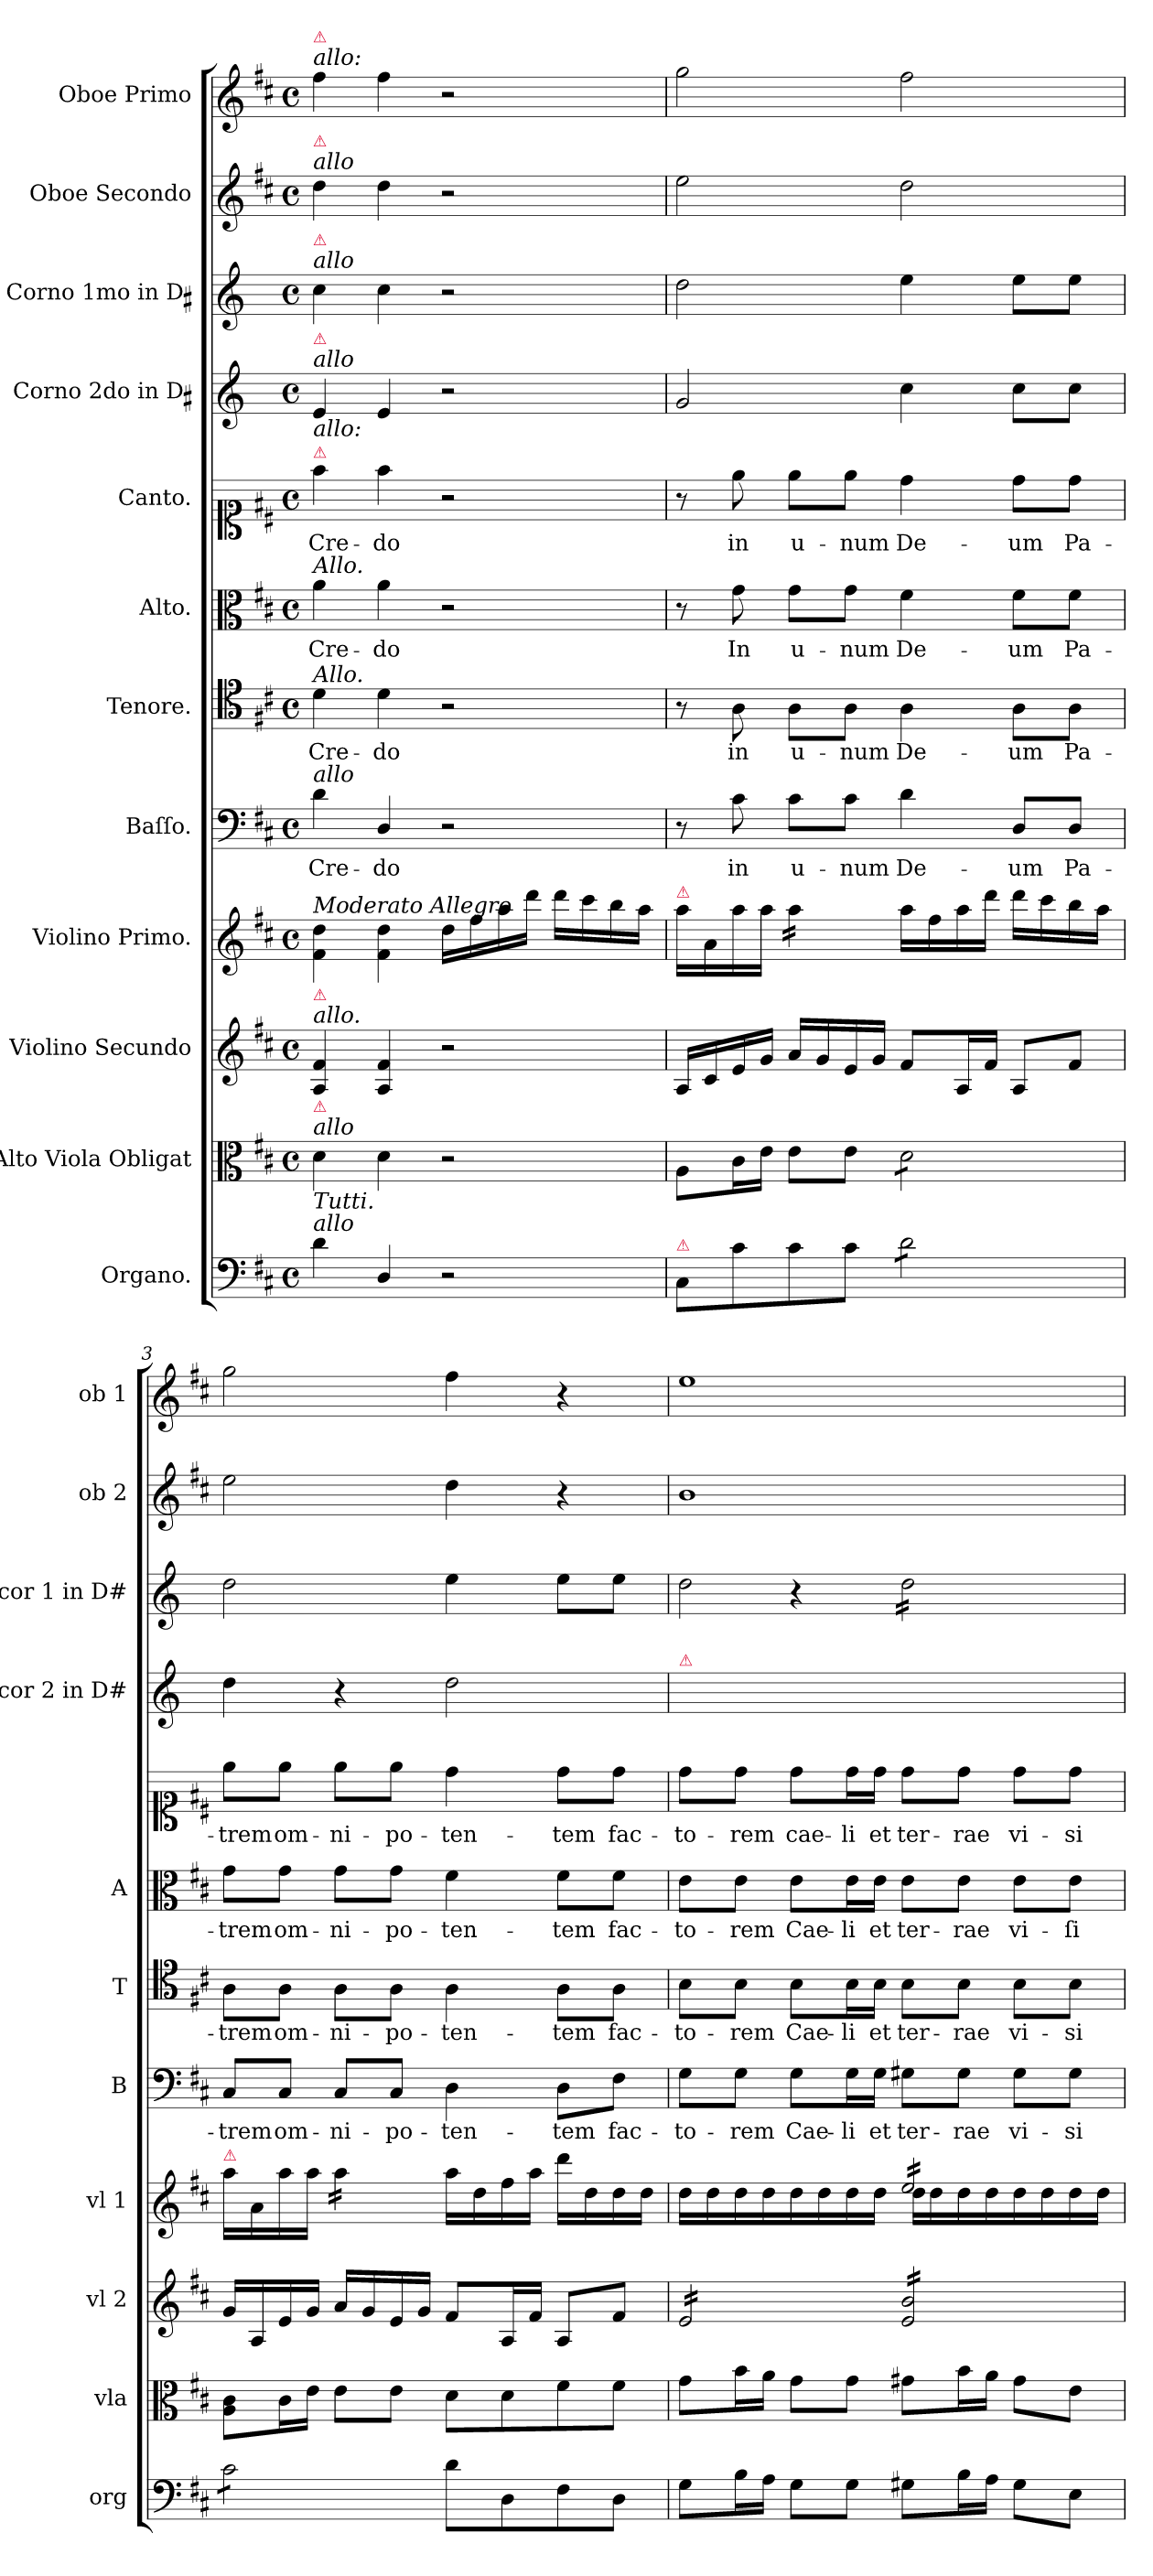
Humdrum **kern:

**kern	**kern	**kern	**kern	**kern	**text	**kern	**text	**kern	**text	**kern	**text	**kern	**kern	**kern	**kern
*part12	*part11	*part10	*part9	*part8	*part8	*part7	*part7	*part6	*part6	*part5	*part5	*part4	*part3	*part2	*part1
*staff12	*staff11	*staff10	*staff9	*staff8	*staff8	*staff7	*staff7	*staff6	*staff6	*staff5	*staff5	*staff4	*staff3	*staff2	*staff1
*I"Organo.	*I"Alto Viola Obligat	*I"Violino Secundo	*I"Violino Primo.	*I"Baſſo.	*	*I"Tenore.	*	*I"Alto.	*	*I"Canto.	*	*I"Corno 2do in D#	*I"Corno 1mo in D#	*I"Oboe Secondo	*I"Oboe Primo
*I'org	*I'vla	*I'vl 2	*I'vl 1	*I'B	*	*I'T	*	*I'A	*	*	*	*I'cor 2 in D#	*I'cor 1 in D#	*I'ob 2	*I'ob 1
*clefF4	*clefC3	*clefG2	*clefG2	*clefF4	*	*clefC4	*	*clefC3	*	*clefC1	*	*clefG2	*	*clefG2	*clefG2
*	*	*	*	*	*	*	*	*	*	*	*	*ITrd-1c-2	*ITrd-1c-2	*	*
*k[f#c#]	*k[f#c#]	*k[f#c#]	*k[f#c#]	*k[f#c#]	*	*k[f#c#]	*	*k[f#c#]	*	*k[f#c#]	*	*k[f#c#]	*k[f#c#]	*k[f#c#]	*k[f#c#]
*D:	*D:	*D:	*D:	*D:	*	*D:	*	*D:	*	*D:	*	*	*	*D:	*D:
*M4/4	*M4/4	*M4/4	*M4/4	*M4/4	*	*M4/4	*	*M4/4	*	*M4/4	*	*M4/4	*M4/4	*M4/4	*M4/4
*met(c)	*met(c)	*met(c)	*met(c)	*met(c)	*	*met(c)	*	*met(c)	*	*met(c)	*	*met(c)	*met(c)	*met(c)	*met(c)
=1	=1	=1	=1	=1	=1	=1	=1	=1	=1	=1	=1	=1	=1	=1	=1
!	!	!	!	!	!	!	!	!	!	!	!	!	!	!	!LO:TX:a:i:t=allo&colon;
!	!	!	!	!	!	!	!	!	!	!	!	!	!	!	!LO:TX:a:color=crimson:t=⚠
!	!	!	!	!	!	!	!	!	!	!	!	!	!	!LO:TX:a:i:t=allo	!
!	!	!	!	!	!	!	!	!	!	!	!	!	!	!LO:TX:a:color=crimson:t=⚠	!
!	!	!	!	!	!	!	!	!	!	!	!	!	!LO:TX:a:i:t=allo	!	!
!	!	!	!	!	!	!	!	!	!	!	!	!	!LO:TX:a:color=crimson:t=⚠	!	!
!	!	!	!	!	!	!	!	!	!	!	!	!LO:TX:a:i:t=allo	!	!	!
!	!	!	!	!	!	!	!	!	!	!	!	!LO:TX:a:color=crimson:t=⚠	!	!	!
!	!	!	!	!	!	!	!	!	!	!LO:TX:a:color=crimson:t=⚠	!	!	!	!	!
!	!	!	!	!	!	!	!	!	!	!LO:TX:a:i:t=allo&colon;	!	!	!	!	!
!	!	!	!	!	!	!	!	!LO:TX:a:i:t=Allo.	!	!	!	!	!	!	!
!	!	!	!	!	!	!LO:TX:a:i:t=Allo.	!	!	!	!	!	!	!	!	!
!	!	!	!	!LO:TX:a:i:t=allo	!	!	!	!	!	!	!	!	!	!	!
!	!	!	!LO:TX:a:i:t=Moderato Allegro	!	!	!	!	!	!	!	!	!	!	!	!
!	!	!LO:TX:a:i:t=allo.	!	!	!	!	!	!	!	!	!	!	!	!	!
!	!	!LO:TX:a:color=crimson:t=⚠	!	!	!	!	!	!	!	!	!	!	!	!	!
!	!LO:TX:a:i:t=allo	!	!	!	!	!	!	!	!	!	!	!	!	!	!
!	!LO:TX:a:color=crimson:t=⚠	!	!	!	!	!	!	!	!	!	!	!	!	!	!
!LO:TX:a:i:t=allo	!	!	!	!	!	!	!	!	!	!	!	!	!	!	!
!LO:TX:a:i:t=Tutti.	!	!	!	!	!	!	!	!	!	!	!	!	!	!	!
4d\	4d\	4A/ 4f#/	4f#\ 4dd\	4d\	Cre-	4d\	Cre-	4a\	Cre-	4ff#\	Cre-	4f#/	4dd\	4dd\	4ff#\
4D/	4d\	4A/ 4f#/	4f#\ 4dd\	4D/	-do	4d\	-do	4a\	-do	4ff#\	-do	4f#/	4dd\	4dd\	4ff#\
2r	2r	2r	16dd\LL	2r	.	2r	.	2r	.	2r	.	2r	2r	2r	2r
.	.	.	16ff#\	.	.	.	.	.	.	.	.	.	.	.	.
.	.	.	16aa\	.	.	.	.	.	.	.	.	.	.	.	.
.	.	.	16ddd\JJ	.	.	.	.	.	.	.	.	.	.	.	.
.	.	.	16ddd\LL	.	.	.	.	.	.	.	.	.	.	.	.
.	.	.	16ccc#\	.	.	.	.	.	.	.	.	.	.	.	.
.	.	.	16bb\	.	.	.	.	.	.	.	.	.	.	.	.
.	.	.	16aa\JJ	.	.	.	.	.	.	.	.	.	.	.	.
=2	=2	=2	=2	=2	=2	=2	=2	=2	=2	=2	=2	=2	=2	=2	=2
!	!	!	!LO:TX:a:color=crimson:t=⚠	!	!	!	!	!	!	!	!	!	!	!	!
!LO:TX:a:color=crimson:t=⚠	!	!	!	!	!	!	!	!	!	!	!	!	!	!	!
8C#/L	8A\L	16A/LL	16aa\LL	8r	.	8r	.	8r	.	8r	.	2a/	2ee\	2ee\	2gg\
.	.	16c#/	16a/	.	.	.	.	.	.	.	.	.	.	.	.
8c#\	16c#\L	16e/	16aa\	8c#\	in	8A\	in	8g\	In	8ee\	in	.	.	.	.
.	16e\JJ	16g/JJ	16aa\JJ	.	.	.	.	.	.	.	.	.	.	.	.
*	*	*	*tremolo	*	*	*	*	*	*	*	*	*	*	*	*
8c#\	8e\L	16a/LL	16aa\LL	8c#\L	u-	8A\L	u-	8g\L	u-	8ee\L	u-	.	.	.	.
.	.	16g/	16aa\	.	.	.	.	.	.	.	.	.	.	.	.
8c#\J	8e\J	16e/	16aa\	8c#\J	-num	8A\J	-num	8g\J	-num	8ee\J	-num	.	.	.	.
.	.	16g/JJ	16aa\JJ	.	.	.	.	.	.	.	.	.	.	.	.
*	*	*	*Xtremolo	*	*	*	*	*	*	*	*	*	*	*	*
*tremolo	*	*	*	*	*	*	*	*	*	*	*	*	*	*	*
*	*tremolo	*	*	*	*	*	*	*	*	*	*	*	*	*	*
8d\L	8d\L	8f#/L	16aa\LL	4d\	De-	4A\	De-	4f#\	De-	4dd\	De-	4dd\	4ff#\	2dd\	2ff#\
.	.	.	16ff#\	.	.	.	.	.	.	.	.	.	.	.	.
8d\	8d\	16A/L	16aa\	.	.	.	.	.	.	.	.	.	.	.	.
.	.	16f#/JJ	16ddd\JJ	.	.	.	.	.	.	.	.	.	.	.	.
8d\	8d\	8A/L	16ddd\LL	8D/L	-um	8A\L	-um	8f#\L	-um	8dd\L	-um	8dd\L	8ff#\L	.	.
.	.	.	16ccc#\	.	.	.	.	.	.	.	.	.	.	.	.
8d\J	8d\J	8f#/J	16bb\	8D/J	Pa-	8A\J	Pa-	8f#\J	Pa-	8dd\J	Pa-	8dd\J	8ff#\J	.	.
*	*Xtremolo	*	*	*	*	*	*	*	*	*	*	*	*	*	*
.	.	.	16aa\JJ	.	.	.	.	.	.	.	.	.	.	.	.
=3	=3	=3	=3	=3	=3	=3	=3	=3	=3	=3	=3	=3	=3	=3	=3
!	!	!	!LO:TX:a:color=crimson:t=⚠	!	!	!	!	!	!	!	!	!	!	!	!
8c#\L	8A\ 8c#\L	16g/LL	16aa\LL	8C#/L	-trem	8A\L	-trem	8g\L	-trem	8ee\L	-trem	4ee\	2ee\	2ee\	2gg\
.	.	16A/	16a/	.	.	.	.	.	.	.	.	.	.	.	.
8c#\	16c#\L	16e/	16aa\	8C#/J	om-	8A\J	om-	8g\J	om-	8ee\J	om-	.	.	.	.
.	16e\JJ	16g/JJ	16aa\JJ	.	.	.	.	.	.	.	.	.	.	.	.
*	*	*	*tremolo	*	*	*	*	*	*	*	*	*	*	*	*
8c#\	8e\L	16a/LL	16aa\LL	8C#/L	-ni-	8A\L	-ni-	8g\L	-ni-	8ee\L	-ni-	4r	.	.	.
.	.	16g/	16aa\	.	.	.	.	.	.	.	.	.	.	.	.
8c#\J	8e\J	16e/	16aa\	8C#/J	-po-	8A\J	-po-	8g\J	-po-	8ee\J	-po-	.	.	.	.
*Xtremolo	*	*	*	*	*	*	*	*	*	*	*	*	*	*	*
.	.	16g/JJ	16aa\JJ	.	.	.	.	.	.	.	.	.	.	.	.
*	*	*	*Xtremolo	*	*	*	*	*	*	*	*	*	*	*	*
8d\L	8d\L	8f#/L	16aa\LL	4D\	-ten-	4A\	-ten-	4f#\	-ten-	4dd\	-ten-	2ee\	4ff#\	4dd\	4ff#\
.	.	.	16dd\	.	.	.	.	.	.	.	.	.	.	.	.
8D\	8d\	16A/L	16ff#\	.	.	.	.	.	.	.	.	.	.	.	.
.	.	16f#/JJ	16aa\JJ	.	.	.	.	.	.	.	.	.	.	.	.
8F#\	8f#\	8A/L	16ddd\LL	8D\L	-tem	8A\L	-tem	8f#\L	-tem	8dd\L	-tem	.	8ff#\L	4r	4r
.	.	.	16dd\	.	.	.	.	.	.	.	.	.	.	.	.
8D\J	8f#\J	8f#/J	16dd\	8F#\J	fac-	8A\J	fac-	8f#\J	fac-	8dd\J	fac-	.	8ff#\J	.	.
.	.	.	16dd\JJ	.	.	.	.	.	.	.	.	.	.	.	.
=4	=4	=4	=4	=4	=4	=4	=4	=4	=4	=4	=4	=4	=4	=4	=4
*	*	*	*^	*	*	*	*	*	*	*	*	*	*	*	*
!	!	!	!	!	!	!	!	!	!	!	!	!	!LO:TX:a:color=crimson:t=⚠	!	!	!
!	!	!	!	!	!	!	!	!	!	!	!	!	!	!LO:N:vis=2	!	!
*	*	*tremolo	*	*	*	*	*	*	*	*	*	*	*	*	*	*
*	*	*	*tremolo	*	*	*	*	*	*	*	*	*	*	*	*	*
8G\L	8g\L	16e/LL	2ryy	16dd\LL	8G\L	-to-	8B\L	-to-	8e\L	-to-	8dd\L	-to-	1cc#yy	4ee\	1b	1ee
.	.	16e/	.	16dd\	.	.	.	.	.	.	.	.	.	.	.	.
16B\L	16b\L	16e/	.	16dd\	8G\J	-rem	8B\J	-rem	8e\J	-rem	8dd\J	-rem	.	.	.	.
16A\JJ	16a\JJ	16e/	.	16dd\	.	.	.	.	.	.	.	.	.	.	.	.
8G\L	8g\L	16e/	.	16dd\	8G\L	Cae-	8B\L	Cae-	8e\L	Cae-	8dd\L	cae-	.	4r	.	.
.	.	16e/	.	16dd\	.	.	.	.	.	.	.	.	.	.	.	.
8G\J	8g\J	16e/	.	16dd\	16G\L	-li	16B\L	-li	16e\L	-li	16dd\L	-li	.	.	.	.
.	.	16e/JJ	.	16dd\JJ	16G\JJ	et	16B\JJ	et	16e\JJ	et	16dd\JJ	et	.	.	.	.
*	*	*	*	*	*	*	*	*	*	*	*	*	*	*tremolo	*	*
8G#X\L	8g#X\L	16e/ 16b/LL	16ee/LL	16dd\LL	8G#X\L	ter-	8B\L	ter-	8e\L	ter-	8dd\L	ter-	.	16ee\LL	.	.
.	.	16e/ 16b/	16ee/	16dd\	.	.	.	.	.	.	.	.	.	16ee\	.	.
16B\L	16b\L	16e/ 16b/	16ee/	16dd\	8G#\J	-rae	8B\J	-rae	8e\J	-rae	8dd\J	-rae	.	16ee\	.	.
16A\JJ	16a\JJ	16e/ 16b/	16ee/	16dd\	.	.	.	.	.	.	.	.	.	16ee\	.	.
8G#\L	8g#\L	16e/ 16b/	16ee/	16dd\	8G#\L	vi-	8B\L	vi-	8e\L	vi-	8dd\L	vi-	.	16ee\	.	.
.	.	16e/ 16b/	16ee/	16dd\	.	.	.	.	.	.	.	.	.	16ee\	.	.
8E\J	8e\J	16e/ 16b/	16ee/	16dd\	8G#\J	-si-	8B\J	-si-	8e\J	-ſi-	8dd\J	-si-	.	16ee\	.	.
.	.	16e/ 16b/JJ	16ee/JJ	16dd\JJ	.	.	.	.	.	.	.	.	.	16ee\JJ	.	.
*	*	*	*	*	*	*	*	*	*	*	*	*	*	*Xtremolo	*	*
*	*	*	*Xtremolo	*	*	*	*	*	*	*	*	*	*	*	*	*
*	*	*Xtremolo	*	*	*	*	*	*	*	*	*	*	*	*	*	*
*	*	*	*v	*v	*	*	*	*	*	*	*	*	*	*	*	*
=	=	=	=	=	=	=	=	=	=	=	=	=	=	=	=
*-	*-	*-	*-	*-	*-	*-	*-	*-	*-	*-	*-	*-	*-	*-	*-
